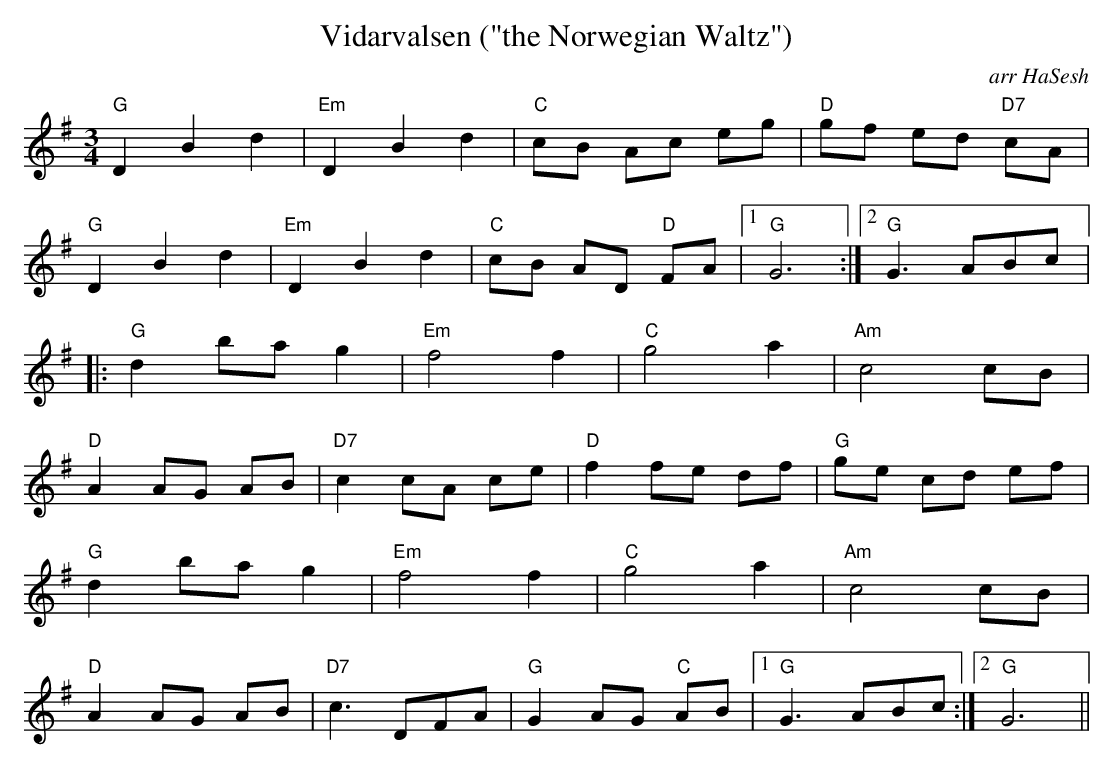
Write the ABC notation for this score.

X:1
T:Vidarvalsen ("the Norwegian Waltz")
C:arr HaSesh
L:1/8
M:3/4
K:G
"G" D2 B2 d2 |"Em" D2 B2 d2 |"C" cB Ac eg |"D" gf ed"D7" cA |$"G" D2 B2 d2 |"Em" D2 B2 d2 |
"C" cB AD"D" FA |1"G" G6 :|2"G" G3 ABc |:$"G" d2 ba g2 |"Em" f4 f2 |"C" g4 a2 |"Am" c4 cB |$
"D" A2 AG AB |"D7" c2 cA ce |"D" f2 fe df |"G" ge cd ef |$"G" d2 ba g2 |"Em" f4 f2 |"C" g4 a2 |
"Am" c4 cB |$"D" A2 AG AB |"D7" c3 DFA |"G" G2 AG"C" AB |1"G" G3 ABc :|2"G" G6 ||
